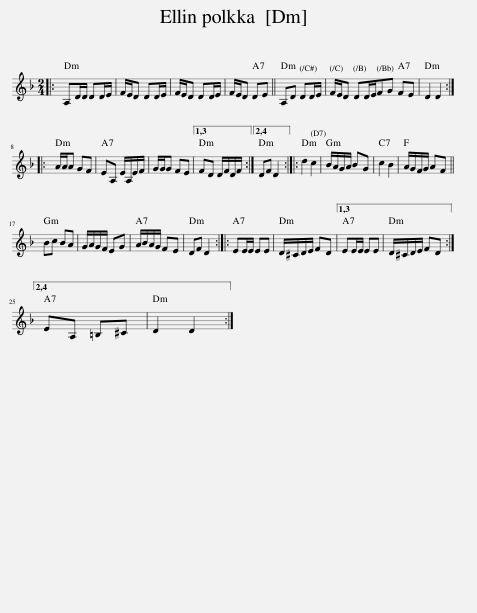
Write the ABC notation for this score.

X:1
L:1/8
M:2/4
I:linebreak $
K:Dmin
V:1 treble
V:1
|: A,D/D/ DD/E/ | F/E/D DD/E/ | F/E/D DD/E/ | F/E/D DE || A,D DD/E/ | %5
 F/E/D DD/E/FG FE | D2 D2 ::$ A/A/A GF | EA, E/A,/E/F/ | G/G/G FE |1,3 %10
 FD D/F/D/F/ :|2,4 DF D2 :: d2 c2 | B/A/G/A/ BG | c2 B2 | %15
 A/G/F/G/ AF ||$ Bc BA | G/A/G/F/ EG | A/B/A/G/ FE | DF D2 :: %20
 EE/E/ EE | D/^C/D/E/ FD |1,3 EE/E/ EE | D/^C/D/E/ FD :|2,4$ EA, =B,^C | %25
 D2 D2 :| %26
